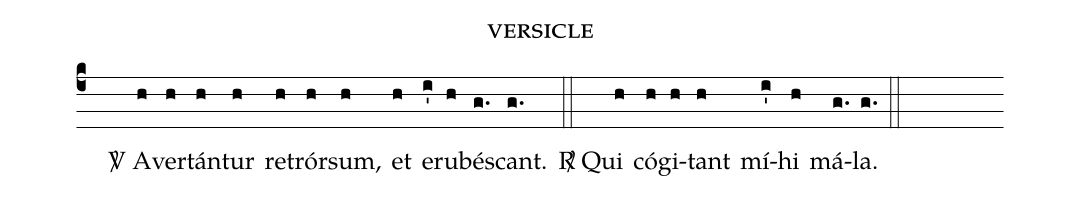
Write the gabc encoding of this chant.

name: versicle;
%%
(c4)()() <sp>V/</sp> {A}(h)ver(h)tán(h)tur(h) re(h)trór(h)sum,(h) et(h) e(i')ru(h)bés(g.)cant.(g.) (::)
<sp>R/</sp> Qu{i}(h) có(h)gi(h)tant(h) mí(i')hi(h) má(g.)la.(g.) (::)
